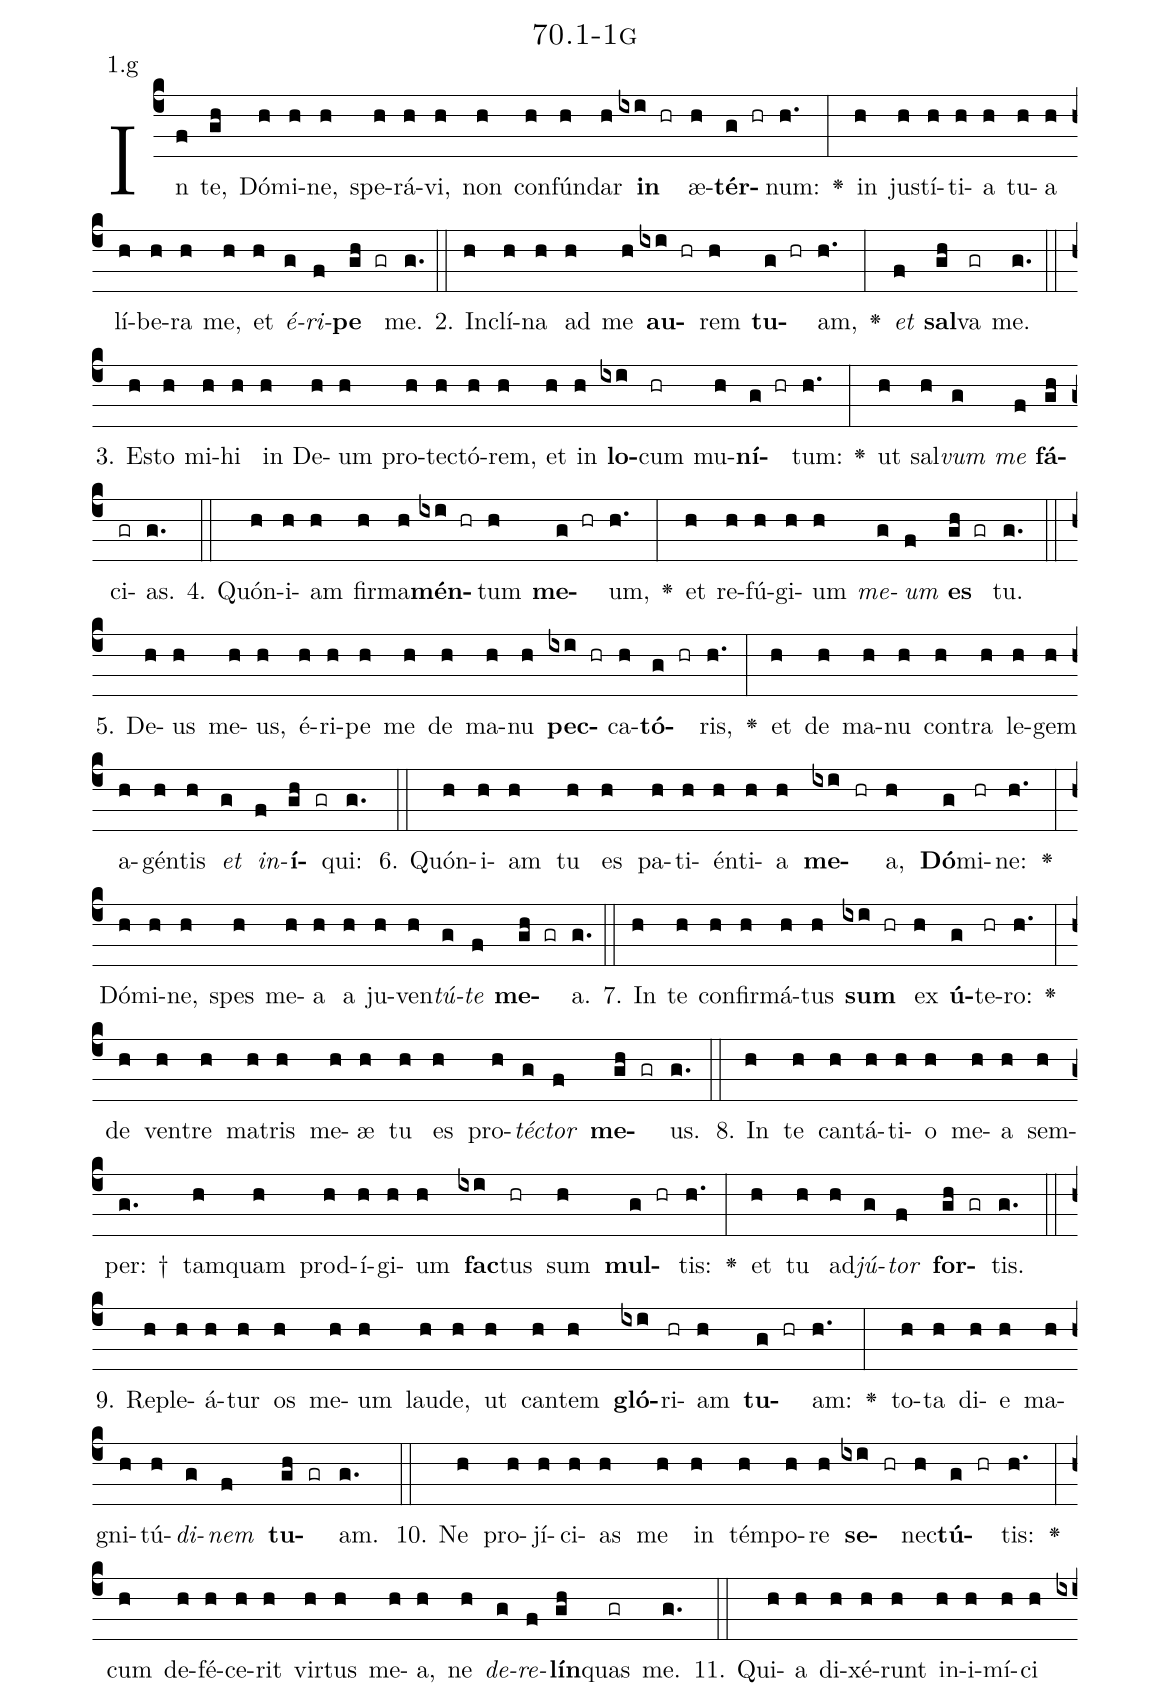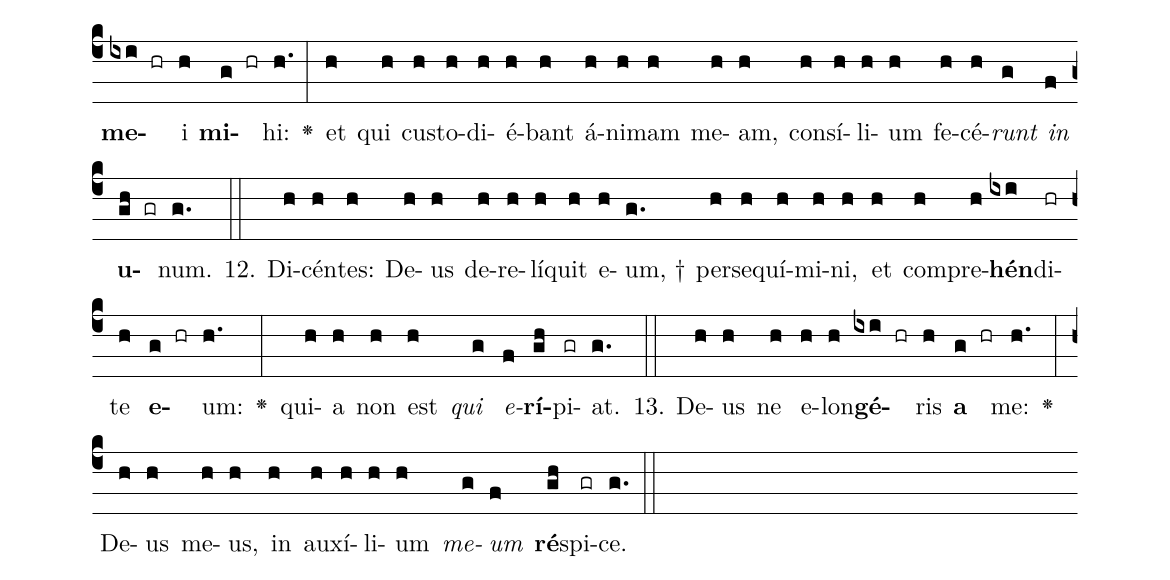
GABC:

name: 70.1-1g;
annotation: 1.g;
%%
(c4)In(f) te,(gh) Dó(h)mi(h)ne,(h) spe(h)rá(h)vi,(h) non(h) con(h)fún(h)dar(h) <b>in</b>(ixi hr) æ(h)<b>tér</b>(g hr)num:(h.) <v>\greheightstar</v>(:) in(h) jus(h)tí(h)ti(h)a(h) tu(h)a(h) lí(h)be(h)ra(h) me,(h) et(h) <i>é</i>(g)<i>ri</i>(f)<b>pe</b>(gh gr) me.(g.) (::)
2. In(h)clí(h)na(h) ad(h) me(h) <b>au</b>(ixi hr)rem(h) <b>tu</b>(g hr)am,(h.) <v>\greheightstar</v>(:) <i>et</i>(f) <b>sal</b>(gh)va(gr) me.(g.) (::)
3. Es(h)to(h) mi(h)hi(h) in(h) De(h)um(h) pro(h)tec(h)tó(h)rem,(h) et(h) in(h) <b>lo</b>(ixi)cum(hr) mu(h)<b>ní</b>(g hr)tum:(h.) <v>\greheightstar</v>(:) ut(h) sal(h)<i>vum</i>(g) <i>me</i>(f) <b>fá</b>(gh)ci(gr)as.(g.) (::)
4. Quón(h)i(h)am(h) fir(h)ma(h)<b>mén</b>(ixi hr)tum(h) <b>me</b>(g hr)um,(h.) <v>\greheightstar</v>(:) et(h) re(h)fú(h)gi(h)um(h) <i>me</i>(g)<i>um</i>(f) <b>es</b>(gh gr) tu.(g.) (::)
5. De(h)us(h) me(h)us,(h) é(h)ri(h)pe(h) me(h) de(h) ma(h)nu(h) <b>pec</b>(ixi hr)ca(h)<b>tó</b>(g hr)ris,(h.) <v>\greheightstar</v>(:) et(h) de(h) ma(h)nu(h) con(h)tra(h) le(h)gem(h) a(h)gén(h)tis(h) <i>et</i>(g) <i>in</i>(f)<b>í</b>(gh gr)qui:(g.) (::)
6. Quón(h)i(h)am(h) tu(h) es(h) pa(h)ti(h)én(h)ti(h)a(h) <b>me</b>(ixi hr)a,(h) <b>Dó</b>(g)mi(hr)ne:(h.) <v>\greheightstar</v>(:) Dó(h)mi(h)ne,(h) spes(h) me(h)a(h) a(h) ju(h)ven(h)<i>tú</i>(g)<i>te</i>(f) <b>me</b>(gh gr)a.(g.) (::)
7. In(h) te(h) con(h)fir(h)má(h)tus(h) <b>sum</b>(ixi hr) ex(h) <b>ú</b>(g)te(hr)ro:(h.) <v>\greheightstar</v>(:) de(h) ven(h)tre(h) ma(h)tris(h) me(h)æ(h) tu(h) es(h) pro(h)<i>téc</i>(g)<i>tor</i>(f) <b>me</b>(gh gr)us.(g.) (::)
8. In(h) te(h) can(h)tá(h)ti(h)o(h) me(h)a(h) sem(h)per: †(g.) tam(h)quam(h) prod(h)í(h)gi(h)um(h) <b>fac</b>(ixi)tus(hr) sum(h) <b>mul</b>(g hr)tis:(h.) <v>\greheightstar</v>(:) et(h) tu(h) ad(h)<i>jú</i>(g)<i>tor</i>(f) <b>for</b>(gh gr)tis.(g.) (::)
9. Re(h)ple(h)á(h)tur(h) os(h) me(h)um(h) lau(h)de,(h) ut(h) can(h)tem(h) <b>gló</b>(ixi)ri(hr)am(h) <b>tu</b>(g hr)am:(h.) <v>\greheightstar</v>(:) to(h)ta(h) di(h)e(h) ma(h)gni(h)tú(h)<i>di</i>(g)<i>nem</i>(f) <b>tu</b>(gh gr)am.(g.) (::)
10. Ne(h) pro(h)jí(h)ci(h)as(h) me(h) in(h) tém(h)po(h)re(h) <b>se</b>(ixi hr)nec(h)<b>tú</b>(g hr)tis:(h.) <v>\greheightstar</v>(:) cum(h) de(h)fé(h)ce(h)rit(h) vir(h)tus(h) me(h)a,(h) ne(h) <i>de</i>(g)<i>re</i>(f)<b>lín</b>(gh)quas(gr) me.(g.) (::)
11. Qui(h)a(h) di(h)xé(h)runt(h) in(h)i(h)mí(h)ci(h) <b>me</b>(ixi hr)i(h) <b>mi</b>(g hr)hi:(h.) <v>\greheightstar</v>(:) et(h) qui(h) cus(h)to(h)di(h)é(h)bant(h) á(h)ni(h)mam(h) me(h)am,(h) con(h)sí(h)li(h)um(h) fe(h)cé(h)<i>runt</i>(g) <i>in</i>(f) <b>u</b>(gh gr)num.(g.) (::)
12. Di(h)cén(h)tes:(h) De(h)us(h) de(h)re(h)lí(h)quit(h) e(h)um, †(g.) per(h)se(h)quí(h)mi(h)ni,(h) et(h) com(h)pre(h)<b>hén</b>(ixi)di(hr)te(h) <b>e</b>(g hr)um:(h.) <v>\greheightstar</v>(:) qui(h)a(h) non(h) est(h) <i>qui</i>(g) <i>e</i>(f)<b>rí</b>(gh)pi(gr)at.(g.) (::)
13. De(h)us(h) ne(h) e(h)lon(h)<b>gé</b>(ixi hr)ris(h) <b>a</b>(g hr) me:(h.) <v>\greheightstar</v>(:) De(h)us(h) me(h)us,(h) in(h) au(h)xí(h)li(h)um(h) <i>me</i>(g)<i>um</i>(f) <b>ré</b>(gh)spi(gr)ce.(g.) (::)
